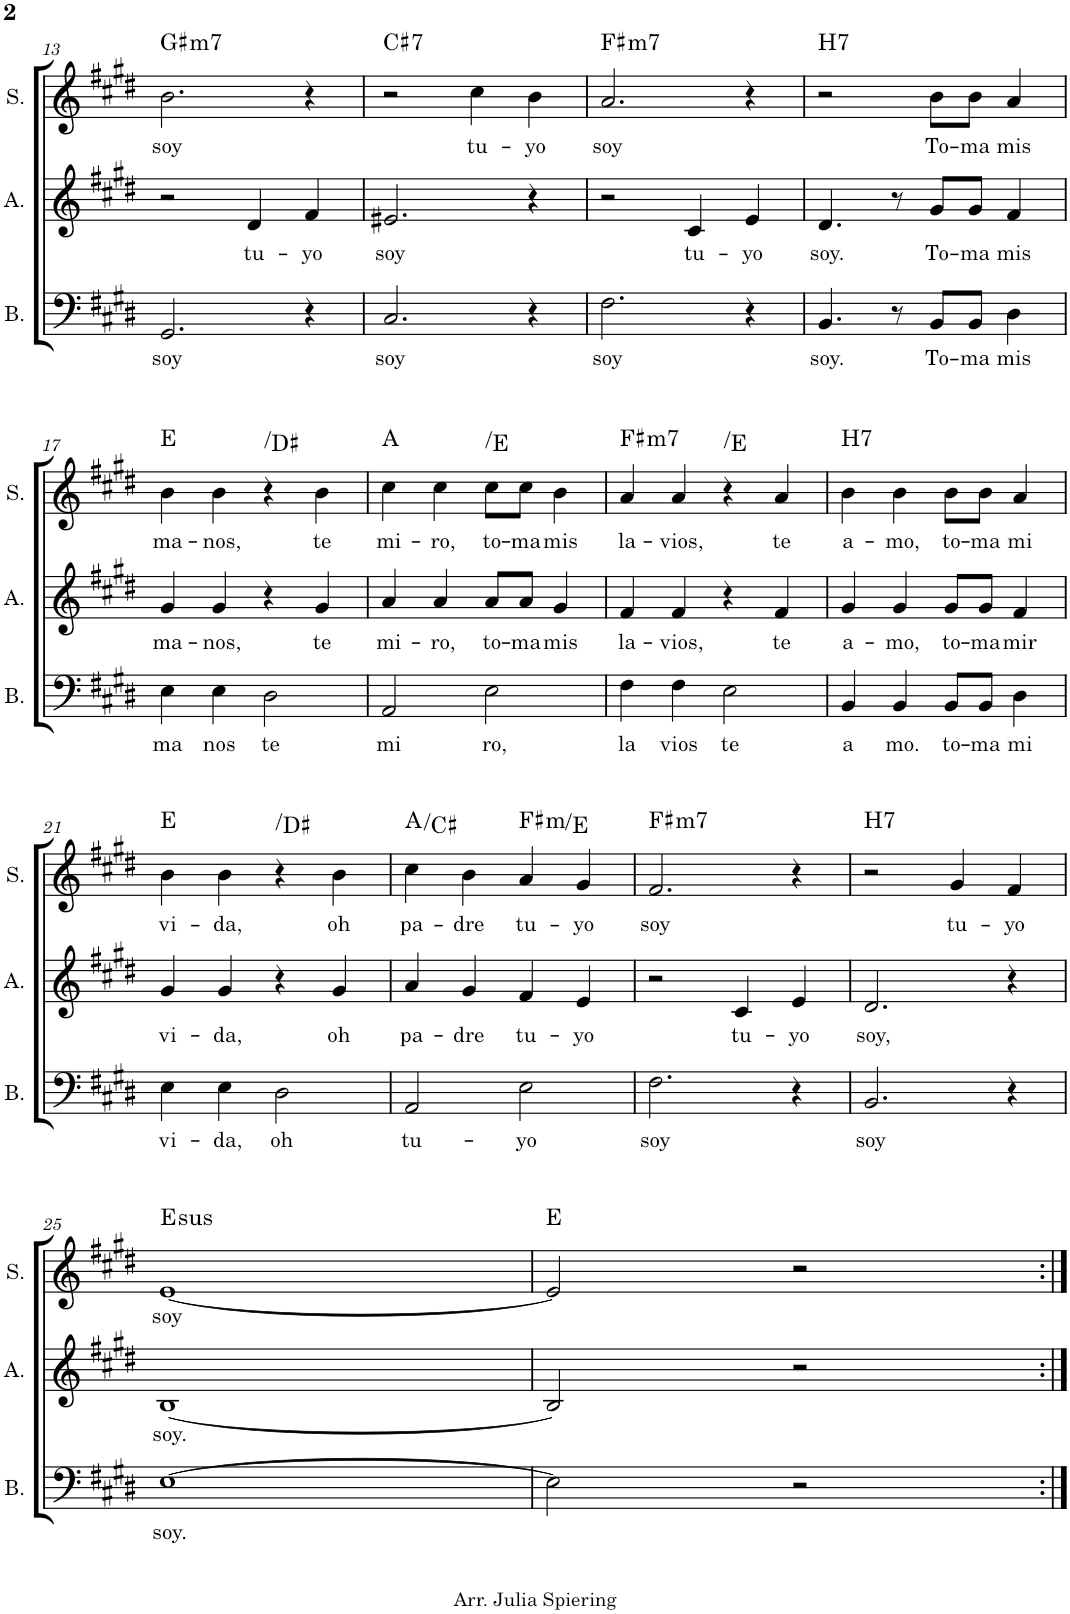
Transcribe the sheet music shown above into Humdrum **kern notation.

**kern	**text	**kern	**text	**kern	**text	**harte
*part3	*part3	*part2	*part2	*part1	*part1	*part1
*staff3	*staff3	*staff2	*staff2	*staff1	*staff1	*
*I"Bass	*	*I"Alto	*	*I"Soprano	*	*
*I'B.	*	*I'A.	*	*I'S.	*	*
!!LO:PB:g=z
*clefF4	*	*clefG2	*	*clefG2	*	*
*k[f#c#g#d#]	*	*k[f#c#g#d#]	*	*k[f#c#g#d#]	*	*
*M4/4	*	*M4/4	*	*M4/4	*	*
=13	=13	=13	=13	=13	=13	=13
!	!LO:LY:b	!	!	!	!LO:LY:b	!LO:H:kt=m7
2.GG#/	soy	2r	.	2.b\	soy	G#:min7
!	!	!	!LO:LY:b	!	!	!
.	.	4d#/	tu-	.	.	.
!	!	!	!LO:LY:b	!	!	!
4r	.	4f#/	-yo	4r	.	.
=14	=14	=14	=14	=14	=14	=14
!	!LO:LY:b	!	!LO:LY:b	!	!	!LO:H:kt=7
2.C#/	soy	2.e#X/	soy	2r	.	C#:7
!	!	!	!	!	!LO:LY:b	!
.	.	.	.	4cc#\	tu-	.
!	!	!	!	!	!LO:LY:b	!
4r	.	4r	.	4b\	-yo	.
=15	=15	=15	=15	=15	=15	=15
!	!LO:LY:b	!	!	!	!LO:LY:b	!LO:H:kt=m7
2.F#\	soy	2r	.	2.a/	soy	F#:min7
!	!	!	!LO:LY:b	!	!	!
.	.	4c#/	tu-	.	.	.
!	!	!	!LO:LY:b	!	!	!
4r	.	4e/	-yo	4r	.	.
=16	=16	=16	=16	=16	=16	=16
!	!LO:LY:b	!	!LO:LY:b	!	!	!LO:H:kt=H7
4.BB/	soy.	4.d#/	soy.	2r	.	N
8r	.	8r	.	.	.	.
!	!LO:LY:b	!	!LO:LY:b	!	!LO:LY:b	!
8BB/L	To-	8g#/L	To-	8b\L	To-	.
!	!LO:LY:b	!	!LO:LY:b	!	!LO:LY:b	!
8BB/J	-ma	8g#/J	-ma	8b\J	-ma	.
!	!LO:LY:b	!	!LO:LY:b	!	!LO:LY:b	!
4D#\	mis	4f#/	mis	4a/	mis	.
!!LO:LB:g=z
=17	=17	=17	=17	=17	=17	=17
!	!LO:LY:b	!	!LO:LY:b	!	!LO:LY:b	!
4E\	ma	4g#/	ma-	4b\	ma-	E:maj
!	!LO:LY:b	!	!LO:LY:b	!	!LO:LY:b	!
4E\	nos	4g#/	-nos,	4b\	-nos,	.
!	!LO:LY:b	!	!	!	!	!LO:H:kt=N.C.
2D#\	te	4r	.	4r	.	N
!	!	!	!LO:LY:b	!	!LO:LY:b	!
.	.	4g#/	te	4b\	te	.
=18	=18	=18	=18	=18	=18	=18
!	!LO:LY:b	!	!LO:LY:b	!	!LO:LY:b	!
2AA/	mi	4a/	mi-	4cc#\	mi-	A:maj
!	!	!	!LO:LY:b	!	!LO:LY:b	!
.	.	4a/	-ro,	4cc#\	-ro,	.
!	!LO:LY:b	!	!LO:LY:b	!	!LO:LY:b	!LO:H:kt=N.C.
2E\	ro,	8a/L	to-	8cc#\L	to-	N
!	!	!	!LO:LY:b	!	!LO:LY:b	!
.	.	8a/J	-ma	8cc#\J	-ma	.
!	!	!	!LO:LY:b	!	!LO:LY:b	!
.	.	4g#/	mis	4b\	mis	.
=19	=19	=19	=19	=19	=19	=19
!	!LO:LY:b	!	!LO:LY:b	!	!LO:LY:b	!LO:H:kt=m7
4F#\	la	4f#/	la-	4a/	la-	F#:min7
!	!LO:LY:b	!	!LO:LY:b	!	!LO:LY:b	!
4F#\	vios	4f#/	-vios,	4a/	-vios,	.
!	!LO:LY:b	!	!	!	!	!LO:H:kt=N.C.
2E\	te	4r	.	4r	.	N
!	!	!	!LO:LY:b	!	!LO:LY:b	!
.	.	4f#/	te	4a/	te	.
=20	=20	=20	=20	=20	=20	=20
!	!LO:LY:b	!	!LO:LY:b	!	!LO:LY:b	!LO:H:kt=H7
4BB/	a	4g#/	a-	4b\	a-	N
!	!LO:LY:b	!	!LO:LY:b	!	!LO:LY:b	!
4BB/	mo.	4g#/	-mo,	4b\	-mo,	.
!	!LO:LY:b	!	!LO:LY:b	!	!LO:LY:b	!
8BB/L	to-	8g#/L	to-	8b\L	to-	.
!	!LO:LY:b	!	!LO:LY:b	!	!LO:LY:b	!
8BB/J	-ma	8g#/J	-ma	8b\J	-ma	.
!	!LO:LY:b	!	!LO:LY:b	!	!LO:LY:b	!
4D#\	mi	4f#/	mir	4a/	mi	.
!!LO:LB:g=z
=21	=21	=21	=21	=21	=21	=21
!	!LO:LY:b	!	!LO:LY:b	!	!LO:LY:b	!
4E\	vi-	4g#/	vi-	4b\	vi-	E:maj
!	!LO:LY:b	!	!LO:LY:b	!	!LO:LY:b	!
4E\	-da,	4g#/	-da,	4b\	-da,	.
!	!LO:LY:b	!	!	!	!	!LO:H:kt=N.C.
2D#\	oh	4r	.	4r	.	N
!	!	!	!LO:LY:b	!	!LO:LY:b	!
.	.	4g#/	oh	4b\	oh	.
=22	=22	=22	=22	=22	=22	=22
!	!LO:LY:b	!	!LO:LY:b	!	!LO:LY:b	!
2AA/	tu-	4a/	pa-	4cc#\	pa-	A:maj/3
!	!	!	!LO:LY:b	!	!LO:LY:b	!
.	.	4g#/	-dre	4b\	-dre	.
!	!LO:LY:b	!	!LO:LY:b	!	!LO:LY:b	!LO:H:kt=m
2E\	-yo	4f#/	tu-	4a/	tu-	F#:min/b7
!	!	!	!LO:LY:b	!	!LO:LY:b	!
.	.	4e/	-yo	4g#/	-yo	.
=23	=23	=23	=23	=23	=23	=23
!	!LO:LY:b	!	!	!	!LO:LY:b	!LO:H:kt=m7
2.F#\	soy	2r	.	2.f#/	soy	F#:min7
!	!	!	!LO:LY:b	!	!	!
.	.	4c#/	tu-	.	.	.
!	!	!	!LO:LY:b	!	!	!
4r	.	4e/	-yo	4r	.	.
=24	=24	=24	=24	=24	=24	=24
!	!LO:LY:b	!	!LO:LY:b	!	!	!LO:H:kt=H7
2.BB/	soy	2.d#/	soy,	2r	.	N
!	!	!	!	!	!LO:LY:b	!
.	.	.	.	4g#/	tu-	.
!	!	!	!	!	!LO:LY:b	!
4r	.	4r	.	4f#/	-yo	.
!!LO:LB:g=z
=25	=25	=25	=25	=25	=25	=25
!	!LO:LY:b	!	!LO:LY:b	!	!LO:LY:b	!LO:H:kt=sus
[1E	soy.	[1B	soy.	[1e	soy	E:sus4
=26	=26	=26	=26	=26	=26	=26
2E\]	.	2B/]	.	2e/]	.	E:maj
2r	.	2r	.	2r	.	.
=:|!	=:|!	=:|!	=:|!	=:|!	=:|!	=:|!
*-	*-	*-	*-	*-	*-	*-
